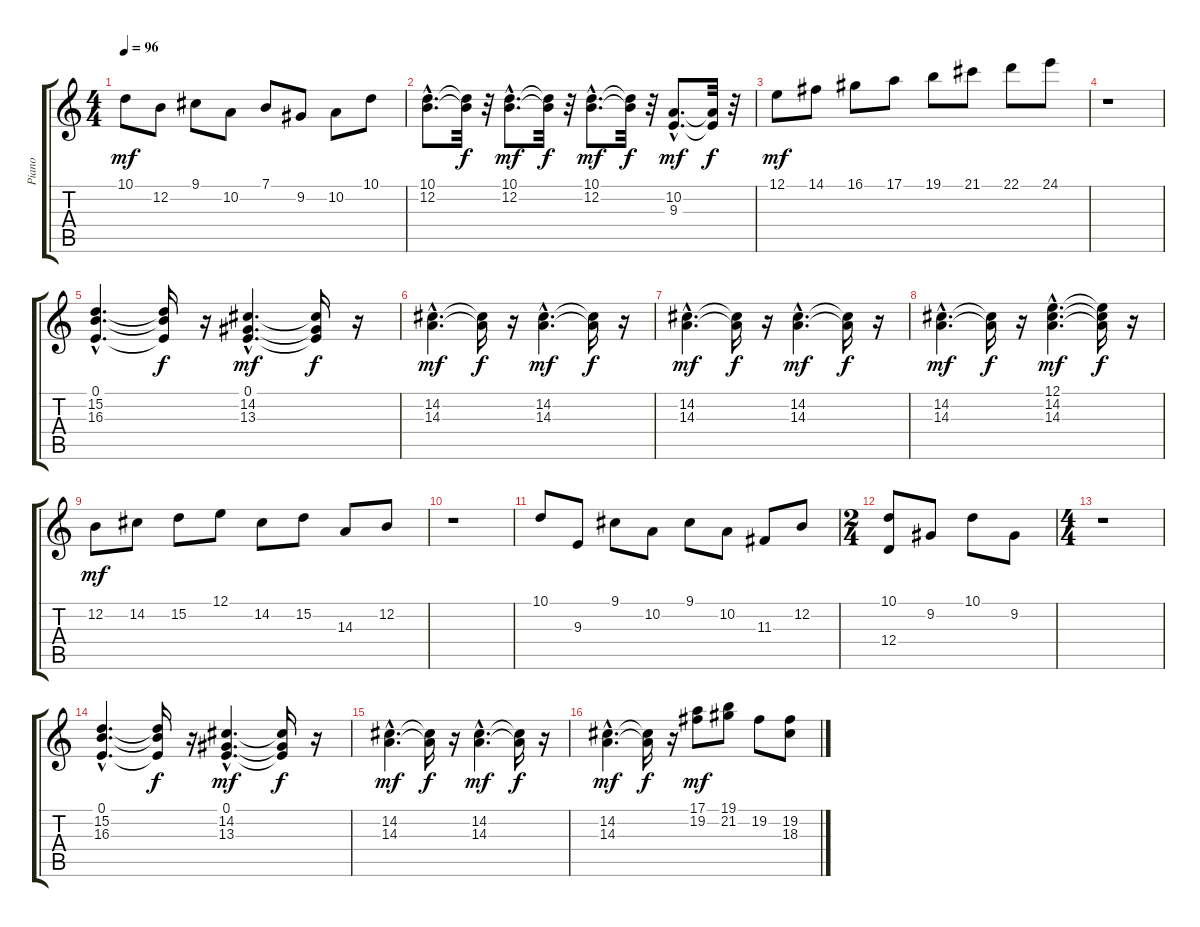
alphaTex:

\track ("Piano" "Piano") {instrument brightacousticpiano}
\staff {score tabs}
\tuning (E4 B3 G3 D3 A2 E2) {hide}
\ts (4 4)
\tempo 96
\clef g2
\ks c
10.1.8{dy mf} 12.2.8 9.1.8 10.2.8 7.1.8 9.2.8 10.2.8 10.1.8 |
(10.1{hac} 12.2{hac}).8{d} (10.1{t} 12.2{t}).32{dy f} r.32 (10.1{hac} 12.2{hac}).8{d dy mf} (10.1{t} 12.2{t}).32{dy f} r.32 (10.1{hac} 12.2{hac}).8{d dy mf} (10.1{t} 12.2{t}).32{dy f} r.32 (10.2{hac} 9.3{hac}).8{d dy mf} (10.2{t} 9.3{t}).32{dy f} r.32 |
12.1.8{dy mf} 14.1.8 16.1.8 17.1.8 19.1.8 21.1.8 22.1.8 24.1.8 |
r.1 |
(0.1{hac} 15.2{hac} 16.3{hac}).4{d} (0.1{t} 15.2{t} 16.3{t}).16{dy f} r.16 (0.1{hac} 14.2{hac} 13.3{hac}).4{d dy mf} (0.1{t} 14.2{t} 13.3{t}).16{dy f} r.16 |
(14.2{hac} 14.3{hac}).4{d dy mf} (14.2{t} 14.3{t}).16{dy f} r.16 (14.2{hac} 14.3{hac}).4{d dy mf} (14.2{t} 14.3{t}).16{dy f} r.16 |
(14.2{hac} 14.3{hac}).4{d dy mf} (14.2{t} 14.3{t}).16{dy f} r.16 (14.2{hac} 14.3{hac}).4{d dy mf} (14.2{t} 14.3{t}).16{dy f} r.16 |
(14.2{hac} 14.3{hac}).4{d dy mf} (14.2{t} 14.3{t}).16{dy f} r.16 (12.1{hac} 14.2{hac} 14.3{hac}).4{d dy mf} (12.1{t} 14.2{t} 14.3{t}).16{dy f} r.16 |
12.2.8{dy mf} 14.2.8 15.2.8 12.1.8 14.2.8 15.2.8 14.3.8 12.2.8 |
r.1 |
10.1.8 9.3.8 9.1.8 10.2.8 9.1.8 10.2.8 11.3.8 12.2.8 |
\ts (2 4)
(10.1 12.4).8 9.2.8 10.1.8 9.2.8 |
\ts (4 4)
r.1 |
(0.1{hac} 15.2{hac} 16.3{hac}).4{d} (0.1{t} 15.2{t} 16.3{t}).16{dy f} r.16 (0.1{hac} 14.2{hac} 13.3{hac}).4{d dy mf} (0.1{t} 14.2{t} 13.3{t}).16{dy f} r.16 |
(14.2{hac} 14.3{hac}).4{d dy mf} (14.2{t} 14.3{t}).16{dy f} r.16 (14.2{hac} 14.3{hac}).4{d dy mf} (14.2{t} 14.3{t}).16{dy f} r.16 |
(14.2{hac} 14.3{hac}).4{d dy mf} (14.2{t} 14.3{t}).16{dy f} r.16 (17.1 19.2).8{dy mf} (19.1 21.2).8 19.2.8 (19.2 18.3).8
